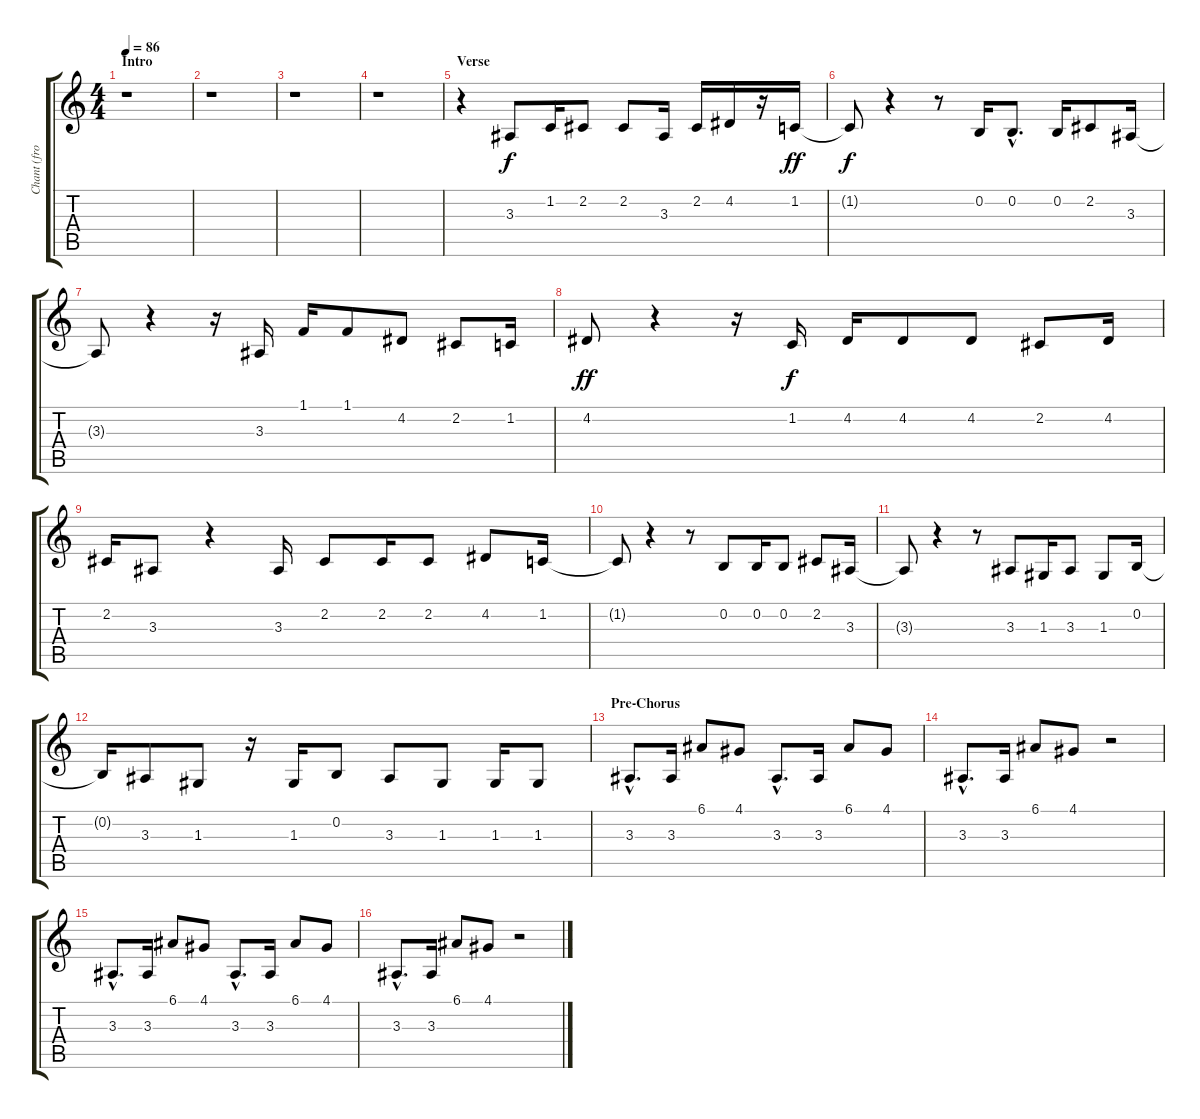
\track ("Chant (from MIDI)" "Chant (fro") {instrument trumpet}
\staff {score tabs}
\tuning (E4 B3 G3 D3 A2 E2) {hide}
\ts (4 4)
\section ("" "Intro")
\tempo 86
\clef g2
\ks c
r.1{dy f instrument trumpet} |
r.1 |
r.1 |
r.1 |
\section ("" "Verse")
r.4 3.3.8 1.2.16 2.2.8 2.2.8 3.3.16 2.2.16 4.2.16 r.16 1.2.16{dy ff} |
1.2{t}.8{dy f} r.4 r.8 0.2.16 0.2{hac}.8{d} 0.2.16 2.2.8 3.3.16 |
3.3{t}.8 r.4 r.16 3.3.16 1.1.16 1.1.8 4.2.8 2.2.8 1.2.16 |
4.2.8{dy ff} r.4 r.16 1.2.16{dy f} 4.2.16 4.2.8 4.2.8 2.2.8 4.2.16 |
2.2.16 3.3.8 r.4 3.3.16 2.2.8 2.2.16 2.2.8 4.2.8 1.2.16 |
1.2{t}.8 r.4 r.8 0.2.8 0.2.16 0.2.8 2.2.8 3.3.16 |
3.3{t}.8 r.4 r.8 3.3.8 1.3.16 3.3.8 1.3.8 0.2.16 |
0.2{t}.16 3.3.8 1.3.8 r.16 1.3.16 0.2.8 3.3.8 1.3.8 1.3.16 1.3.8 |
\section ("" "Pre-Chorus")
3.3{hac}.8{d} 3.3.16 6.1.8 4.1.8 3.3{hac}.8{d} 3.3.16 6.1.8 4.1.8 |
3.3{hac}.8{d} 3.3.16 6.1.8 4.1.8 r.2 |
3.3{hac}.8{d} 3.3.16 6.1.8 4.1.8 3.3{hac}.8{d} 3.3.16 6.1.8 4.1.8 |
3.3{hac}.8{d} 3.3.16 6.1.8 4.1.8 r.2
